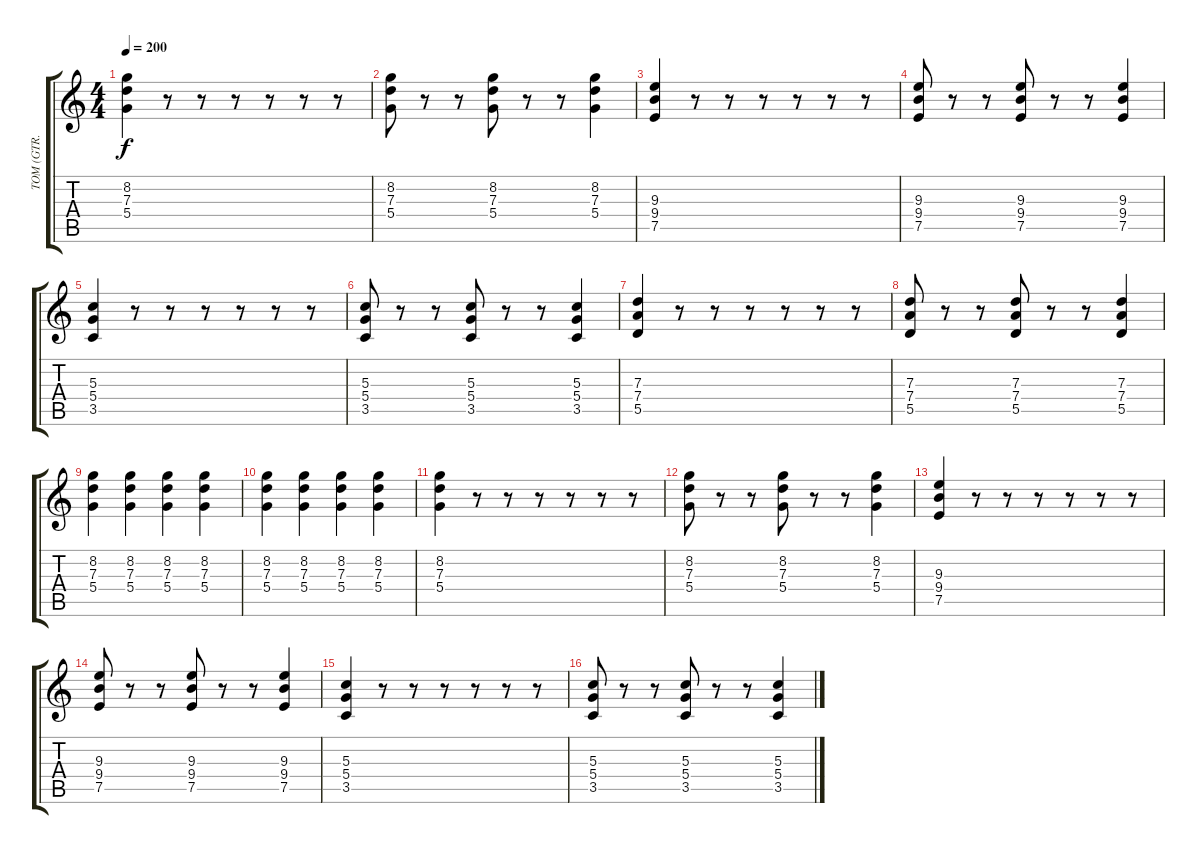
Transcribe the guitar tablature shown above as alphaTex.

\track ("TOM (GTR. DISTORSIONADA)" "TOM (GTR. ") {instrument distortionguitar}
\staff {score tabs}
\tuning (E4 B3 G3 D3 A2 E2) {hide}
\ts (4 4)
\tempo 200
\clef g2
\ks c
(8.2 7.3 5.4).4{dy f} r.8 r.8 r.8 r.8 r.8 r.8 |
(8.2 7.3 5.4).8 r.8 r.8 (8.2 7.3 5.4).8 r.8 r.8 (8.2 7.3 5.4).4 |
(9.3 9.4 7.5).4 r.8 r.8 r.8 r.8 r.8 r.8 |
(9.3 9.4 7.5).8 r.8 r.8 (9.3 9.4 7.5).8 r.8 r.8 (9.3 9.4 7.5).4 |
(5.3 5.4 3.5).4 r.8 r.8 r.8 r.8 r.8 r.8 |
(5.3 5.4 3.5).8 r.8 r.8 (5.3 5.4 3.5).8 r.8 r.8 (5.3 5.4 3.5).4 |
(7.3 7.4 5.5).4 r.8 r.8 r.8 r.8 r.8 r.8 |
(7.3 7.4 5.5).8 r.8 r.8 (7.3 7.4 5.5).8 r.8 r.8 (7.3 7.4 5.5).4 |
(8.2 7.3 5.4).4 (8.2 7.3 5.4).4 (8.2 7.3 5.4).4 (8.2 7.3 5.4).4 |
(8.2 7.3 5.4).4 (8.2 7.3 5.4).4 (8.2 7.3 5.4).4 (8.2 7.3 5.4).4 |
(8.2 7.3 5.4).4 r.8 r.8 r.8 r.8 r.8 r.8 |
(8.2 7.3 5.4).8 r.8 r.8 (8.2 7.3 5.4).8 r.8 r.8 (8.2 7.3 5.4).4 |
(9.3 9.4 7.5).4 r.8 r.8 r.8 r.8 r.8 r.8 |
(9.3 9.4 7.5).8 r.8 r.8 (9.3 9.4 7.5).8 r.8 r.8 (9.3 9.4 7.5).4 |
(5.3 5.4 3.5).4 r.8 r.8 r.8 r.8 r.8 r.8 |
(5.3 5.4 3.5).8 r.8 r.8 (5.3 5.4 3.5).8 r.8 r.8 (5.3 5.4 3.5).4
